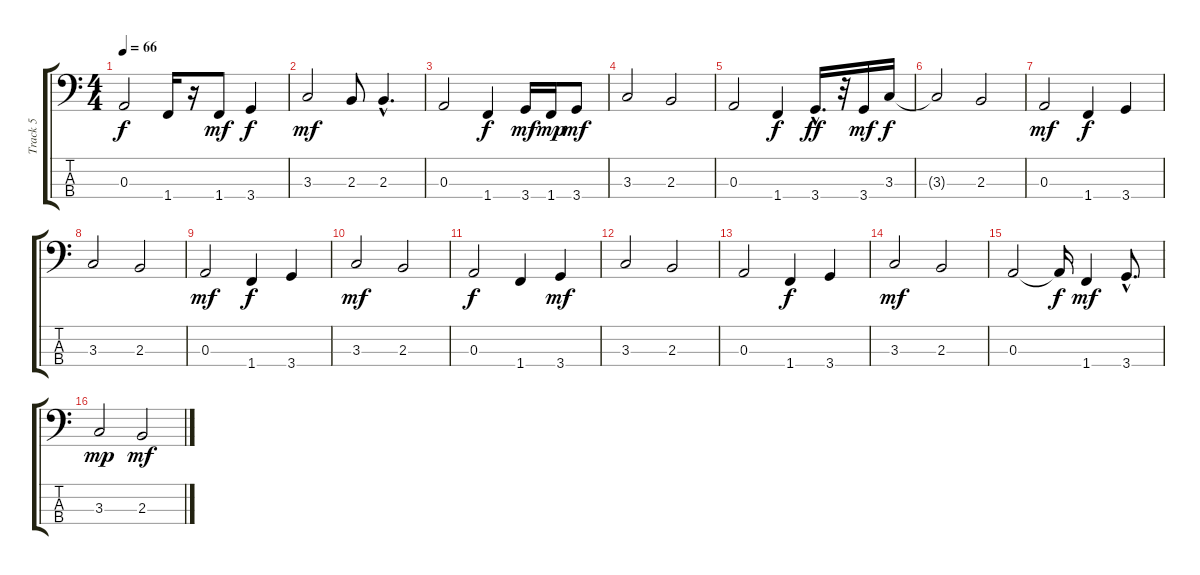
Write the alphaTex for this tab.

\track ("Track 5" "Track 5") {instrument fretlessbass}
\staff {score tabs}
\tuning (G2 D2 A1 E1) {hide}
\ts (4 4)
\tempo 66
\clef f4
\ks c
0.3.2{dy f} 1.4.16 r.16 1.4.8{dy mf} 3.4.4{dy f} |
3.3.2{dy mf} 2.3.8 2.3{hac}.4{d} |
0.3.2 1.4.4{dy f} 3.4.16{dy mf} 1.4.16{dy mp} 3.4.8{dy mf} |
3.3.2 2.3.2 |
0.3.2 1.4.4{dy f} 3.4{hac}.16{d dy ff} r.32 3.4.16{dy mf} 3.3.16{dy f} |
3.3{t}.2 2.3.2 |
0.3.2{dy mf} 1.4.4{dy f} 3.4.4 |
3.3.2 2.3.2 |
0.3.2{dy mf} 1.4.4{dy f} 3.4.4 |
3.3.2{dy mf} 2.3.2 |
0.3.2{dy f} 1.4.4 3.4.4{dy mf} |
3.3.2 2.3.2 |
0.3.2 1.4.4{dy f} 3.4.4 |
3.3.2{dy mf} 2.3.2 |
0.3.2 0.3{t}.16{dy f} 1.4.4{dy mf} 3.4{hac}.8{d} |
3.3.2{dy mp} 2.3.2{dy mf}
